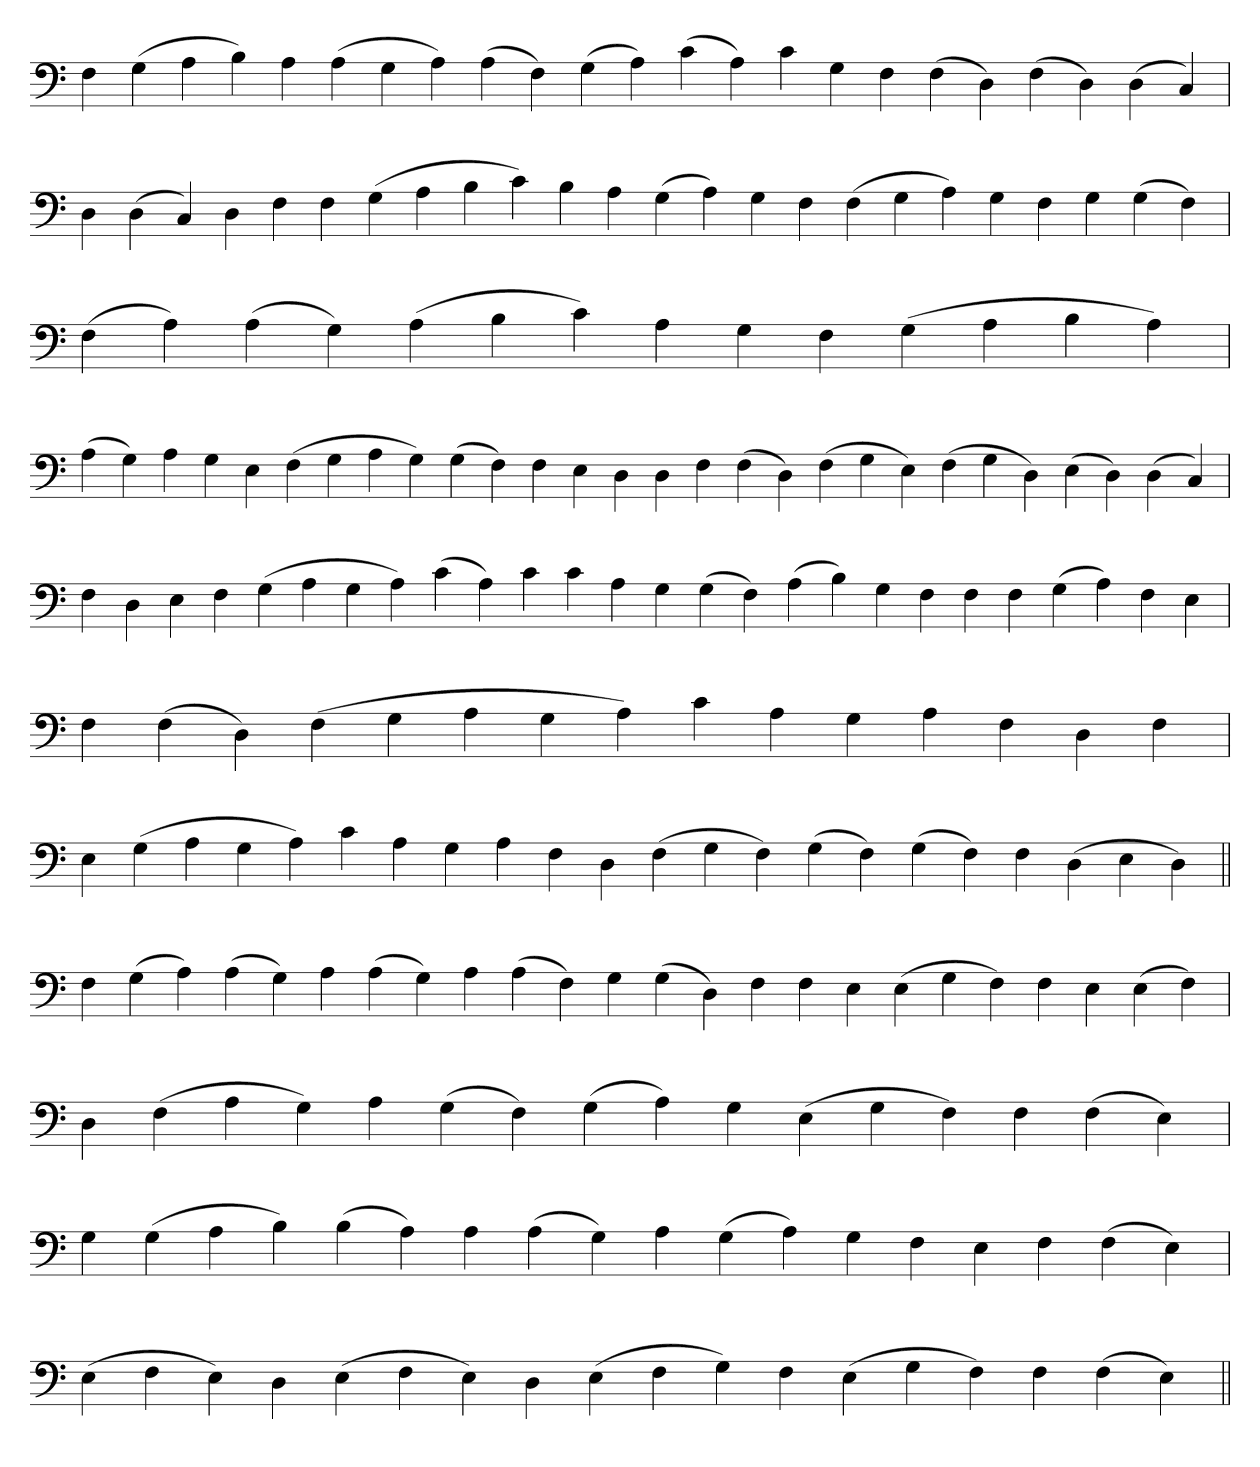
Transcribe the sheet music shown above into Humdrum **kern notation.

**kern
*part1
*staff1
=
4F
(4G
4A
4B)
4A
(4A
4G
4A)
(4A
4F)
(4G
4A)
(4c
4A)
4c
4G
4F
(4F
4D)
(4F
4D)
(4D
4C)
=`
4D
(4D
4C)
4D
4F
4F
(4G
4A
4B
4c)
4B
4A
(4G
4A)
4G
4F
(4F
4G
4A)
4G
4F
4G
(4G
4F)
=
(4F
4A)
(4A
4G)
(4A
4B
4c)
4A
4G
4F
(4G
4A
4B
4A)
='
(4A
4G)
4A
4G
4E
(4F
4G
4A
4G)
(4G
4F)
4F
4E
4D
4D
4F
(4F
4D)
(4F
4G
4E)
(4F
4G
4D)
(4E
4D)
(4D
4C)
=
4F
4D
4E
4F
(4G
4A
4G
4A)
(4c
4A)
4c
4c
4A
4G
(4G
4F)
(4A
4B)
4G
4F
4F
4F
(4G
4A)
4F
4E
=`
4F
(4F
4D)
(4F
4G
4A
4G
4A)
4c
4A
4G
4A
4F
4D
4F
=`
4E
(4G
4A
4G
4A)
4c
4A
4G
4A
4F
4D
(4F
4G
4F)
(4G
4F)
(4G
4F)
4F
(4D
4E
4D)
=||
4F
(4G
4A)
(4A
4G)
4A
(4A
4G)
4A
(4A
4F)
4G
(4G
4D)
4F
4F
4E
(4E
4G
4F)
4F
4E
(4E
4F)
='
4D
(4F
4A
4G)
4A
(4G
4F)
(4G
4A)
4G
(4E
4G
4F)
4F
(4F
4E)
=
4G
(4G
4A
4B)
(4B
4A)
4A
(4A
4G)
4A
(4G
4A)
4G
4F
4E
4F
(4F
4E)
='
(4E
4F
4E)
4D
(4E
4F
4E)
4D
(4E
4F
4G)
4F
(4E
4G
4F)
4F
(4F
4E)
=||
*-
